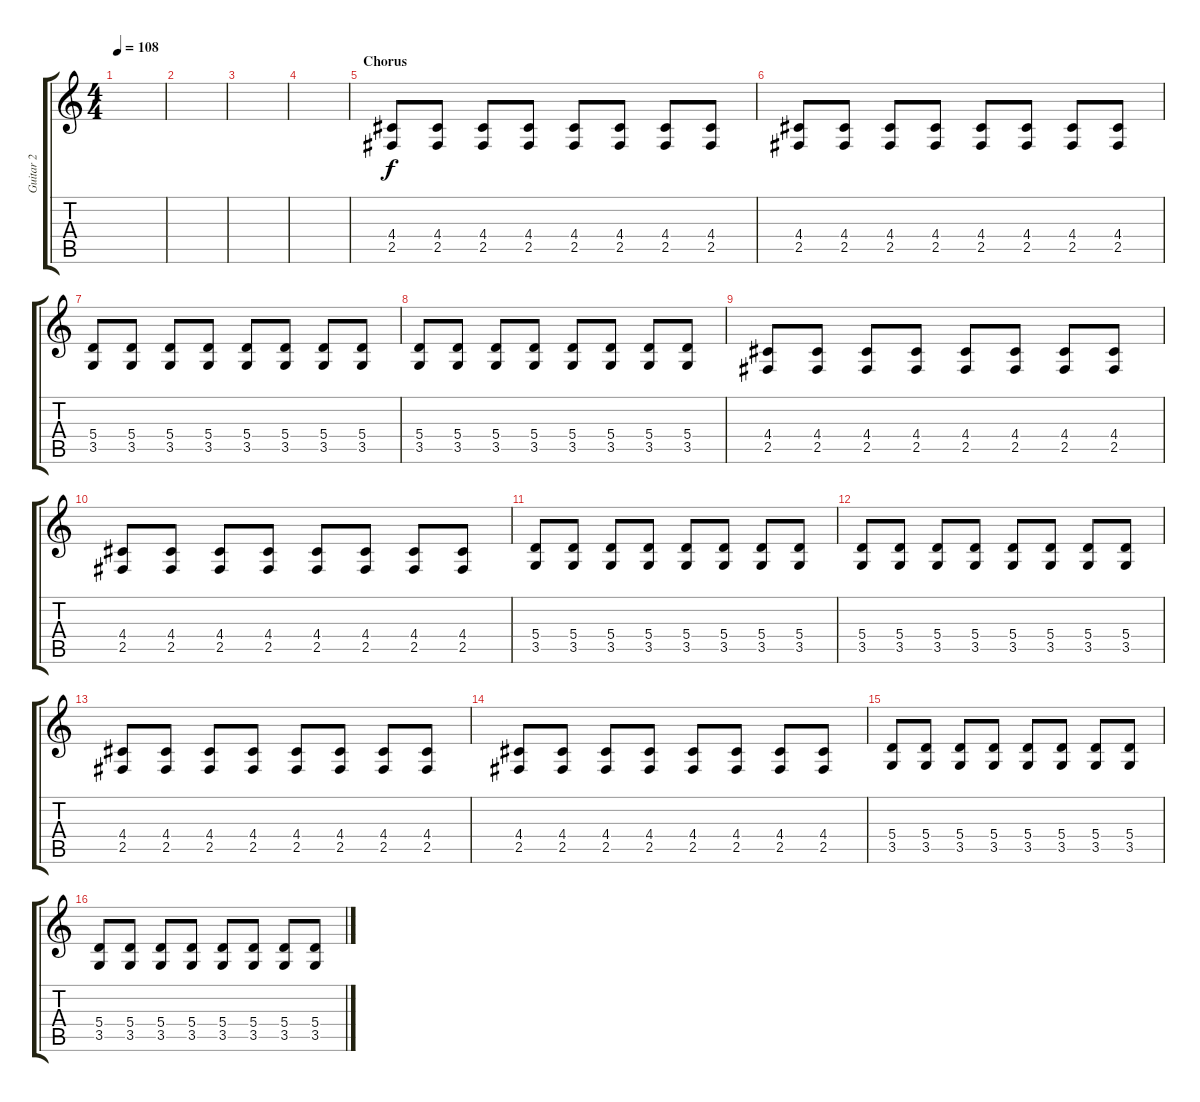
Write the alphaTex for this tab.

\track ("Guitar 2" "Guitar 2") {instrument distortionguitar}
\staff {score tabs}
\tuning (B3 Gb3 D3 A2 E2 B1) {hide}
\ts (4 4)
\tempo 108
\clef g2
\ks c
|
|
|
|
\section ("" "Chorus")
(4.4 2.5).8 (4.4 2.5).8 (4.4 2.5).8 (4.4 2.5).8 (4.4 2.5).8 (4.4 2.5).8 (4.4 2.5).8 (4.4 2.5).8 |
(4.4 2.5).8 (4.4 2.5).8 (4.4 2.5).8 (4.4 2.5).8 (4.4 2.5).8 (4.4 2.5).8 (4.4 2.5).8 (4.4 2.5).8 |
(5.4 3.5).8 (5.4 3.5).8 (5.4 3.5).8 (5.4 3.5).8 (5.4 3.5).8 (5.4 3.5).8 (5.4 3.5).8 (5.4 3.5).8 |
(5.4 3.5).8 (5.4 3.5).8 (5.4 3.5).8 (5.4 3.5).8 (5.4 3.5).8 (5.4 3.5).8 (5.4 3.5).8 (5.4 3.5).8 |
(4.4 2.5).8 (4.4 2.5).8 (4.4 2.5).8 (4.4 2.5).8 (4.4 2.5).8 (4.4 2.5).8 (4.4 2.5).8 (4.4 2.5).8 |
(4.4 2.5).8 (4.4 2.5).8 (4.4 2.5).8 (4.4 2.5).8 (4.4 2.5).8 (4.4 2.5).8 (4.4 2.5).8 (4.4 2.5).8 |
(5.4 3.5).8 (5.4 3.5).8 (5.4 3.5).8 (5.4 3.5).8 (5.4 3.5).8 (5.4 3.5).8 (5.4 3.5).8 (5.4 3.5).8 |
(5.4 3.5).8 (5.4 3.5).8 (5.4 3.5).8 (5.4 3.5).8 (5.4 3.5).8 (5.4 3.5).8 (5.4 3.5).8 (5.4 3.5).8 |
(4.4 2.5).8 (4.4 2.5).8 (4.4 2.5).8 (4.4 2.5).8 (4.4 2.5).8 (4.4 2.5).8 (4.4 2.5).8 (4.4 2.5).8 |
(4.4 2.5).8 (4.4 2.5).8 (4.4 2.5).8 (4.4 2.5).8 (4.4 2.5).8 (4.4 2.5).8 (4.4 2.5).8 (4.4 2.5).8 |
(5.4 3.5).8 (5.4 3.5).8 (5.4 3.5).8 (5.4 3.5).8 (5.4 3.5).8 (5.4 3.5).8 (5.4 3.5).8 (5.4 3.5).8 |
(5.4 3.5).8 (5.4 3.5).8 (5.4 3.5).8 (5.4 3.5).8 (5.4 3.5).8 (5.4 3.5).8 (5.4 3.5).8 (5.4 3.5).8
